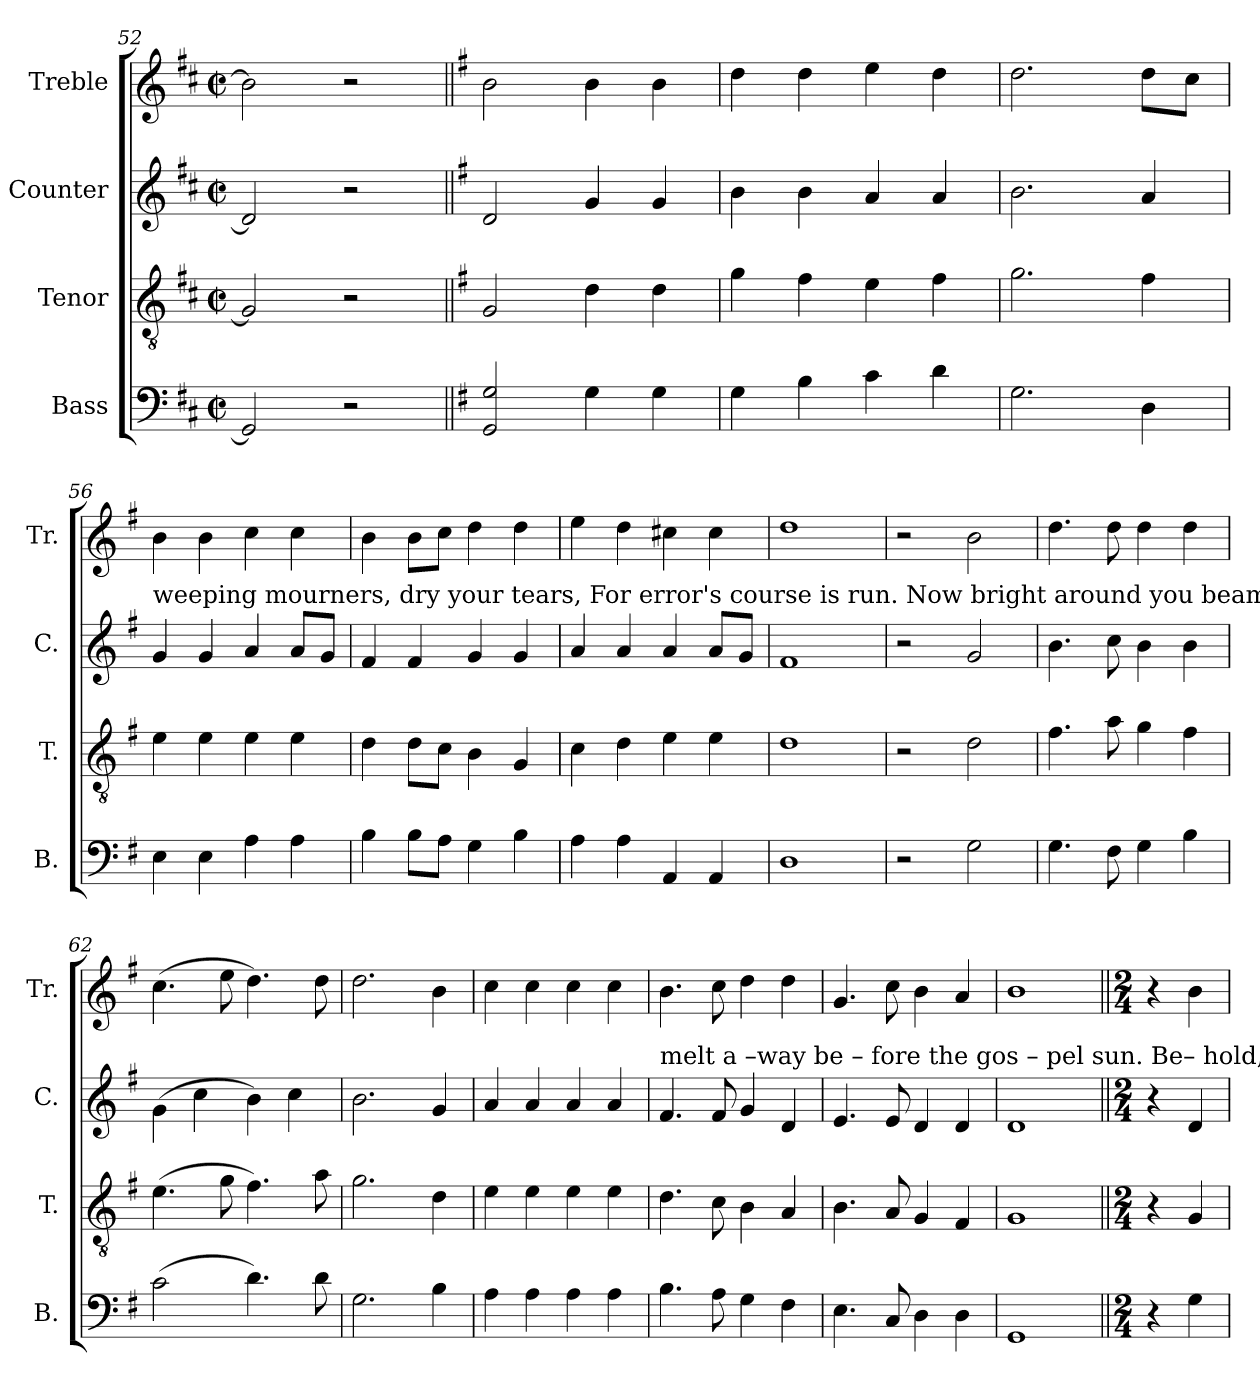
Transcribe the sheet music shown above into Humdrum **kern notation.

**kern	**kern	**kern	**kern
*part4	*part3	*part2	*part1
*staff4	*staff3	*staff2	*staff1
*I"Bass	*I"Tenor	*I"Counter	*I"Treble
*I'B.	*I'T.	*I'C.	*I'Tr.
*clefF4	*clefGv2	*clefG2	*clefG2
*k[f#c#]	*k[f#c#]	*k[f#c#]	*k[f#c#]
*M2/2	*M2/2	*M2/2	*M2/2
*met(c|)	*met(c|)	*met(c|)	*met(c|)
=52	=52	=52	=52
2GG/]	2G/]	2d/]	2b\]
2r	2r	2r	2r
=53||	=53||	=53||	=53||
*k[f#]	*k[f#]	*k[f#]	*k[f#]
2GG/ 2G/	2G/	2d/	2b\
4G\	4d\	4g/	4b\
4G\	4d\	4g/	4b\
=54	=54	=54	=54
4G\	4g\	4b\	4dd\
4B\	4f#\	4b\	4dd\
4c\	4e\	4a/	4ee\
4d\	4f#\	4a/	4dd\
=55	=55	=55	=55
2.G\	2.g\	2.b\	2.dd\
4D\	4f#\	4a/	8dd\L
.	.	.	8cc\J
=56	=56	=56	=56
!	!	!LO:TX:a:t=weeping mourners, dry your tears, For error's  course  is   run.            Now bright around you beams   the day,  And death's dark shadows	!
4E\	4e\	4g/	4b\
4E\	4e\	4g/	4b\
4A\	4e\	4a/	4cc\
4A\	4e\	8a/L	4cc\
.	.	8g/J	.
=57	=57	=57	=57
4B\	4d\	4f#/	4b\
8B\L	8d\L	4f#/	8b\L
8A\J	8c\J	.	8cc\J
4G\	4B\	4g/	4dd\
4B\	4G/	4g/	4dd\
=58	=58	=58	=58
4A\	4c\	4a/	4ee\
4A\	4d\	4a/	4dd\
4AA/	4e\	4a/	4cc#X\
4AA/	4e\	8a/L	4cc#\
.	.	8g/J	.
=59	=59	=59	=59
1D	1d	1f#	1dd
=60	=60	=60	=60
2r	2r	2r	2r
2G\	2d\	2g/	2b\
=61	=61	=61	=61
4.G\	4.f#\	4.b\	4.dd\
8F#\	8a\	8cc\	8dd\
4G\	4g\	4b\	4dd\
4B\	4f#\	4b\	4dd\
=62	=62	=62	=62
(2c\	(4.e\	(4g\	(4.cc\
.	.	4cc\	.
.	8g\	.	8ee\
4.d\)	4.f#\)	4b\)	4.dd\)
.	.	4cc\	.
8d\	8a\	.	8dd\
=63	=63	=63	=63
2.G\	2.g\	2.b\	2.dd\
4B\	4d\	4g/	4b\
=64	=64	=64	=64
4A\	4e\	4a/	4cc\
4A\	4e\	4a/	4cc\
4A\	4e\	4a/	4cc\
4A\	4e\	4a/	4cc\
=65	=65	=65	=65
!	!	!LO:TX:a:t=melt  a –way  be – fore  the  gos – pel  sun.                  Be– hold,   the  Son  of  God de scends;  Pro–strate be –fore  him, Ye   hea – vens	!
4.B\	4.d\	4.f#/	4.b\
8A\	8c\	8f#/	8cc\
4G\	4B\	4g/	4dd\
4F#\	4A/	4d/	4dd\
=66	=66	=66	=66
4.E\	4.B\	4.e/	4.g/
8C/	8A/	8e/	8cc\
4D\	4G/	4d/	4b\
4D\	4F#/	4d/	4a/
=67	=67	=67	=67
1GG	1G	1d	1b
=68||	=68||	=68||	=68||
*M2/4	*M2/4	*M2/4	*M2/4
4r	4r	4r	4r
4G\	4G/	4d/	4b\
=	=	=	=
*-	*-	*-	*-
